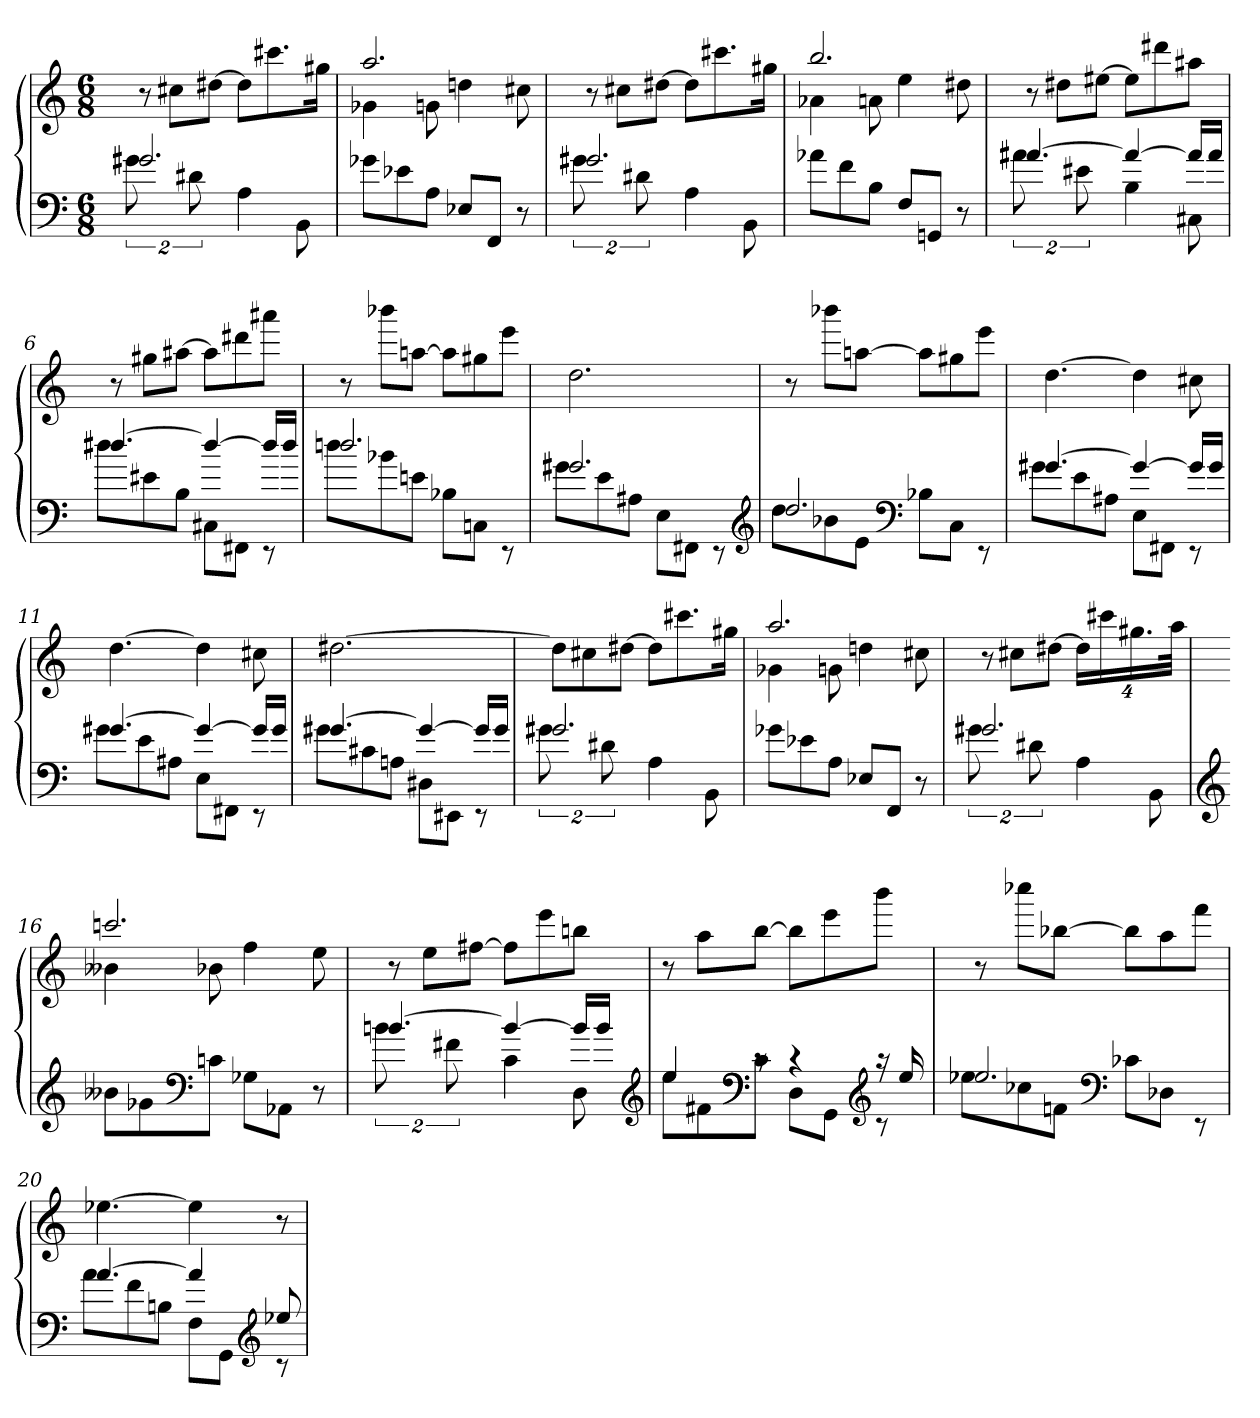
**kern	**kern
*part1	*part1
*staff2	*staff1
*clefF4	*clefG2
*k[]	*k[]
*M6/8	*M6/8
=1	=1
*^	*
2.g#X	16%3g#X	8r
.	.	8cc#XL
.	16%3d#X	.
.	.	[8dd#XJ
.	4A	8dd#L]
.	.	8.ccc#X
.	8BB	.
.	.	16gg#XJk
*v	*v	*
=2	=2
*	*^
8g-XL	2.aa	4g-X
8e-X	.	.
8AJ	.	8gn
8E-XL	.	4ddn
8FFJ	.	.
8r	.	8cc#X
*	*v	*v
=3	=3
*^	*
2.g#X	16%3g#X	8r
.	.	8cc#XL
.	16%3d#X	.
.	.	[8dd#XJ
.	4A	8dd#L]
.	.	8.ccc#X
.	8BB	.
.	.	16gg#XJk
*v	*v	*
=4	=4
*	*^
8a-XL	2.bb	4a-X
8f	.	.
8BJ	.	8an
8FL	.	4ee
8GGnJ	.	.
8r	.	8dd#X
*	*v	*v
=5	=5
*^	*
[4.a#X	16%3a#X	8r
.	.	8dd#XL
.	16%3e#X	.
.	.	[8ee#XJ
4a#_	4B	8ee#L]
.	.	8ddd#X
16a#LL]	8C#X	8aa#XJ
16a#JJ	.	.
=6	=6	=6
[4.dd#X	8dd#XL	8r
.	8e#X	8gg#XL
.	8BJ	[8aa#XJ
4dd#_	8C#XL	8aa#L]
.	8FF#XJ	8ddd#X
16dd#LL]	8rEE	8aaa#XJ
16dd#JJ	.	.
=7	=7	=7
2.dd	8ddnL	8r
.	8b-X	8bbb-XL
.	8enJ	[8aanJ
.	8B-XL	8aaL]
.	8CnJ	8gg#X
.	8rEE	8eeeJ
=8	=8	=8
2.g#X	8g#XL	2.dd
.	8e	.
.	8A#XJ	.
.	8EL	.
.	8FF#XJ	.
.	8rEE	.
*clefG2	*	*
=9	=9	=9
2.dd	8ddL	8r
.	8b-X	8bbb-XL
.	8eJ	[8aanJ
*clefF4	*	*
.	8B-XL	8aaL]
.	8CJ	8gg#X
.	8rEE	8eeeJ
=10	=10	=10
[4.g#X	8g#XL	[4.dd
.	8e	.
.	8A#XJ	.
4g#_	8EL	4dd]
.	8FF#XJ	.
16g#LL]	8rEE	8cc#X
16g#JJ	.	.
=11	=11	=11
[4.g#X	8g#XL	[4.dd
.	8e	.
.	8A#XJ	.
4g#_	8EL	4dd]
.	8FF#XJ	.
16g#LL]	8rEE	8cc#X
16g#JJ	.	.
=12	=12	=12
[4.g#X	8g#XL	[2.dd#X
.	8c#X	.
.	8AnJ	.
4g#_	8D#XL	.
.	8EE#XJ	.
16g#LL]	8rEE	.
16g#JJ	.	.
=13	=13	=13
2.g#X	16%3g#X	8dd#L]
.	.	8cc#X
.	16%3d#X	.
.	.	[8dd#XJ
.	4A	8dd#L]
.	.	8.ccc#X
.	8BB	.
.	.	16gg#XJk
*v	*v	*
=14	=14
*	*^
8g-XL	2.aa	4g-X
8e-X	.	.
8AJ	.	8gn
8E-XL	.	4ddn
8FFJ	.	.
8r	.	8cc#X
*	*v	*v
=15	=15
*^	*
2.g#X	16%3g#X	8r
.	.	8cc#XL
.	16%3d#X	.
.	.	[8dd#XJ
.	4A	32%3dd#LL]
.	.	32%3ccc#X
.	.	32%3.gg#X
.	8BB	.
.	.	64%3aaJJk
*v	*v	*
=16	=16
*clefG2	*
*	*^
8b--XL	2.cccn	4b--X
8g-X	.	.
*clefF4	*	*
8cnJ	.	8b-X
8G-XL	.	4ff
8AA-XJ	.	.
8r	.	8ee
*	*v	*v
=17	=17
*^	*
[4.bn	16%3b	8r
.	.	8eeL
.	16%3f#X	.
.	.	[8ff#XJ
4b_	4c	8ff#L]
.	.	8eee
16bLL]	8D	8bbnJ
16bJJ	.	.
*clefG2	*	*
=18	=18	=18
4ee	8eeL	8r
.	8f#X	8aaL
*clefF4	*	*
8rc	8cJ	[8bbJ
4rc	8DL	8bbL]
.	8GGJ	8eee
*clefG2	*	*
16raa	8rc	8bbbJ
16ee	.	.
=19	=19	=19
2.ee-X	8ee-XL	8r
.	8cc-X	8cccc-XL
.	8fnJ	[8bb-XJ
*clefF4	*	*
.	8c-XL	8bb-L]
.	8D-XJ	8aa
.	8rEE	8fffJ
=20	=20	=20
[4.a	8aL	[4.ee-X
.	8f	.
.	8BnJ	.
4a]	8FL	4ee-]
.	8GGJ	.
*clefG2	*	*
8ee-X	8rc	8r
*v	*v	*
=	=
*-	*-
